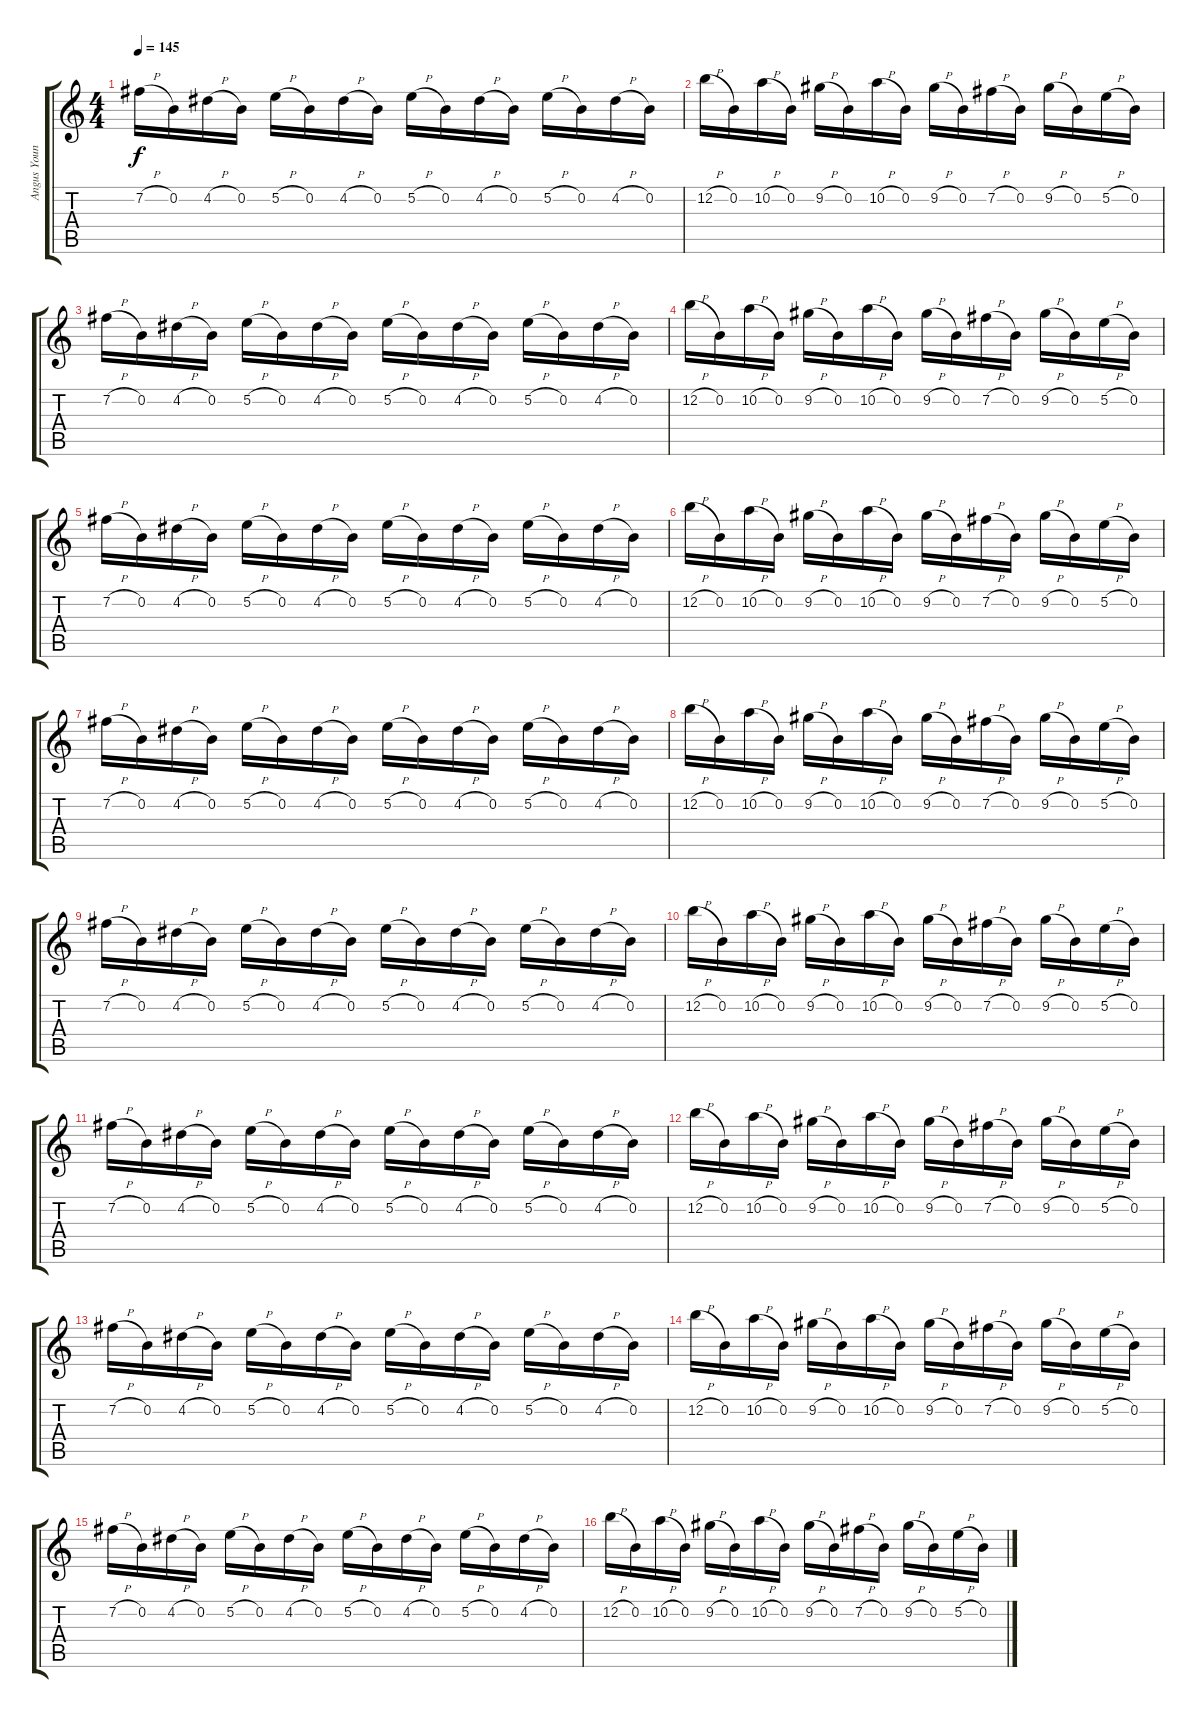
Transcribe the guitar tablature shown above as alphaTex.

\track ("Angus Young" "Angus Youn") {instrument overdrivenguitar}
\staff {score tabs}
\tuning (E4 B3 G3 D3 A2 E2) {hide}
\ts (4 4)
\tempo 145
\clef g2
\ks c
7.2{h}.16{dy f} 0.2.16 4.2{h}.16 0.2.16 5.2{h}.16 0.2.16 4.2{h}.16 0.2.16 5.2{h}.16 0.2.16 4.2{h}.16 0.2.16 5.2{h}.16 0.2.16 4.2{h}.16 0.2.16 |
12.2{h}.16 0.2.16 10.2{h}.16 0.2.16 9.2{h}.16 0.2.16 10.2{h}.16 0.2.16 9.2{h}.16 0.2.16 7.2{h}.16 0.2.16 9.2{h}.16 0.2.16 5.2{h}.16 0.2.16 |
7.2{h}.16 0.2.16 4.2{h}.16 0.2.16 5.2{h}.16 0.2.16 4.2{h}.16 0.2.16 5.2{h}.16 0.2.16 4.2{h}.16 0.2.16 5.2{h}.16 0.2.16 4.2{h}.16 0.2.16 |
12.2{h}.16 0.2.16 10.2{h}.16 0.2.16 9.2{h}.16 0.2.16 10.2{h}.16 0.2.16 9.2{h}.16 0.2.16 7.2{h}.16 0.2.16 9.2{h}.16 0.2.16 5.2{h}.16 0.2.16 |
7.2{h}.16 0.2.16 4.2{h}.16 0.2.16 5.2{h}.16 0.2.16 4.2{h}.16 0.2.16 5.2{h}.16 0.2.16 4.2{h}.16 0.2.16 5.2{h}.16 0.2.16 4.2{h}.16 0.2.16 |
12.2{h}.16 0.2.16 10.2{h}.16 0.2.16 9.2{h}.16 0.2.16 10.2{h}.16 0.2.16 9.2{h}.16 0.2.16 7.2{h}.16 0.2.16 9.2{h}.16 0.2.16 5.2{h}.16 0.2.16 |
7.2{h}.16 0.2.16 4.2{h}.16 0.2.16 5.2{h}.16 0.2.16 4.2{h}.16 0.2.16 5.2{h}.16 0.2.16 4.2{h}.16 0.2.16 5.2{h}.16 0.2.16 4.2{h}.16 0.2.16 |
12.2{h}.16 0.2.16 10.2{h}.16 0.2.16 9.2{h}.16 0.2.16 10.2{h}.16 0.2.16 9.2{h}.16 0.2.16 7.2{h}.16 0.2.16 9.2{h}.16 0.2.16 5.2{h}.16 0.2.16 |
7.2{h}.16 0.2.16 4.2{h}.16 0.2.16 5.2{h}.16 0.2.16 4.2{h}.16 0.2.16 5.2{h}.16 0.2.16 4.2{h}.16 0.2.16 5.2{h}.16 0.2.16 4.2{h}.16 0.2.16 |
12.2{h}.16 0.2.16 10.2{h}.16 0.2.16 9.2{h}.16 0.2.16 10.2{h}.16 0.2.16 9.2{h}.16 0.2.16 7.2{h}.16 0.2.16 9.2{h}.16 0.2.16 5.2{h}.16 0.2.16 |
7.2{h}.16 0.2.16 4.2{h}.16 0.2.16 5.2{h}.16 0.2.16 4.2{h}.16 0.2.16 5.2{h}.16 0.2.16 4.2{h}.16 0.2.16 5.2{h}.16 0.2.16 4.2{h}.16 0.2.16 |
12.2{h}.16 0.2.16 10.2{h}.16 0.2.16 9.2{h}.16 0.2.16 10.2{h}.16 0.2.16 9.2{h}.16 0.2.16 7.2{h}.16 0.2.16 9.2{h}.16 0.2.16 5.2{h}.16 0.2.16 |
7.2{h}.16 0.2.16 4.2{h}.16 0.2.16 5.2{h}.16 0.2.16 4.2{h}.16 0.2.16 5.2{h}.16 0.2.16 4.2{h}.16 0.2.16 5.2{h}.16 0.2.16 4.2{h}.16 0.2.16 |
12.2{h}.16 0.2.16 10.2{h}.16 0.2.16 9.2{h}.16 0.2.16 10.2{h}.16 0.2.16 9.2{h}.16 0.2.16 7.2{h}.16 0.2.16 9.2{h}.16 0.2.16 5.2{h}.16 0.2.16 |
7.2{h}.16 0.2.16 4.2{h}.16 0.2.16 5.2{h}.16 0.2.16 4.2{h}.16 0.2.16 5.2{h}.16 0.2.16 4.2{h}.16 0.2.16 5.2{h}.16 0.2.16 4.2{h}.16 0.2.16 |
12.2{h}.16 0.2.16 10.2{h}.16 0.2.16 9.2{h}.16 0.2.16 10.2{h}.16 0.2.16 9.2{h}.16 0.2.16 7.2{h}.16 0.2.16 9.2{h}.16 0.2.16 5.2{h}.16 0.2.16
